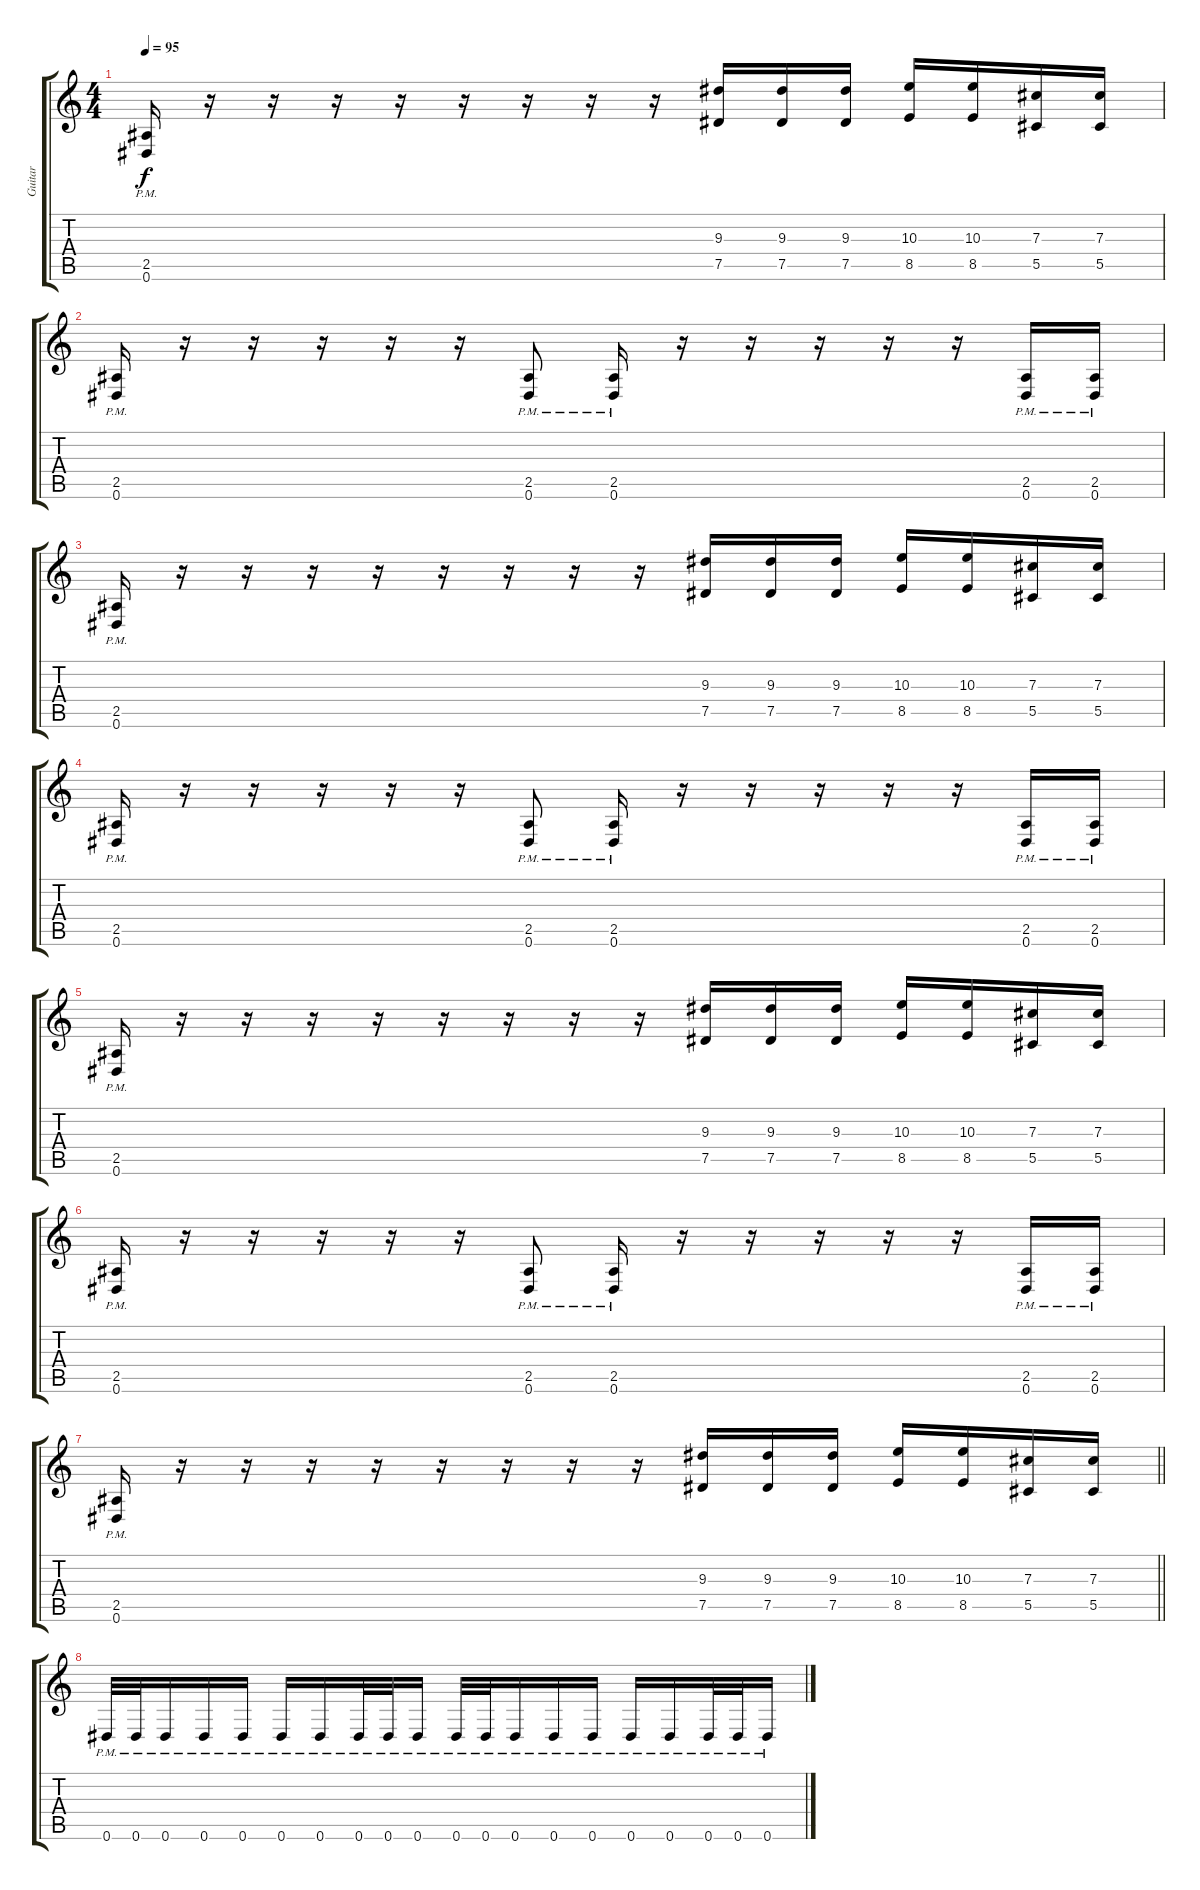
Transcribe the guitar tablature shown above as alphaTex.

\track ("Guitar" "Guitar") {instrument distortionguitar}
\staff {score tabs}
\tuning (Eb4 Bb3 Gb3 Db3 Ab2 Eb2) {hide}
\ts (4 4)
\tempo 95
\clef g2
\ks c
(2.5 0.6{pm}).16{dy f} r.16 r.16 r.16 r.16 r.16 r.16 r.16 r.16 (9.3 7.5).16 (9.3 7.5).16 (9.3 7.5).16 (10.3 8.5).16 (10.3 8.5).16 (7.3 5.5).16 (7.3 5.5).16 |
(2.5{pm} 0.6{pm}).16 r.16 r.16 r.16 r.16 r.16 (2.5{pm} 0.6{pm}).8 (2.5{pm} 0.6{pm}).16 r.16 r.16 r.16 r.16 r.16 (2.5{pm} 0.6{pm}).16 (2.5{pm} 0.6{pm}).16 |
(2.5 0.6{pm}).16 r.16 r.16 r.16 r.16 r.16 r.16 r.16 r.16 (9.3 7.5).16 (9.3 7.5).16 (9.3 7.5).16 (10.3 8.5).16 (10.3 8.5).16 (7.3 5.5).16 (7.3 5.5).16 |
(2.5{pm} 0.6{pm}).16 r.16 r.16 r.16 r.16 r.16 (2.5{pm} 0.6{pm}).8 (2.5{pm} 0.6{pm}).16 r.16 r.16 r.16 r.16 r.16 (2.5{pm} 0.6{pm}).16 (2.5{pm} 0.6{pm}).16 |
(2.5{pm} 0.6).16 r.16 r.16 r.16 r.16 r.16 r.16 r.16 r.16 (9.3 7.5).16 (9.3 7.5).16 (9.3 7.5).16 (10.3 8.5).16 (10.3 8.5).16 (7.3 5.5).16 (7.3 5.5).16 |
(2.5{pm} 0.6{pm}).16 r.16 r.16 r.16 r.16 r.16 (2.5{pm} 0.6{pm}).8 (2.5{pm} 0.6{pm}).16 r.16 r.16 r.16 r.16 r.16 (2.5{pm} 0.6{pm}).16 (2.5{pm} 0.6{pm}).16 |
\barLineRight lightlight
(2.5 0.6{pm}).16 r.16 r.16 r.16 r.16 r.16 r.16 r.16 r.16 (9.3 7.5).16 (9.3 7.5).16 (9.3 7.5).16 (10.3 8.5).16 (10.3 8.5).16 (7.3 5.5).16 (7.3 5.5).16 |
0.6{pm}.32 0.6{pm}.32 0.6{pm}.16 0.6{pm}.16 0.6{pm}.16 0.6{pm}.16 0.6{pm}.16 0.6{pm}.32 0.6{pm}.32 0.6{pm}.16 0.6{pm}.32 0.6{pm}.32 0.6{pm}.16 0.6{pm}.16 0.6{pm}.16 0.6{pm}.16 0.6{pm}.16 0.6{pm}.32 0.6{pm}.32 0.6{pm}.16
